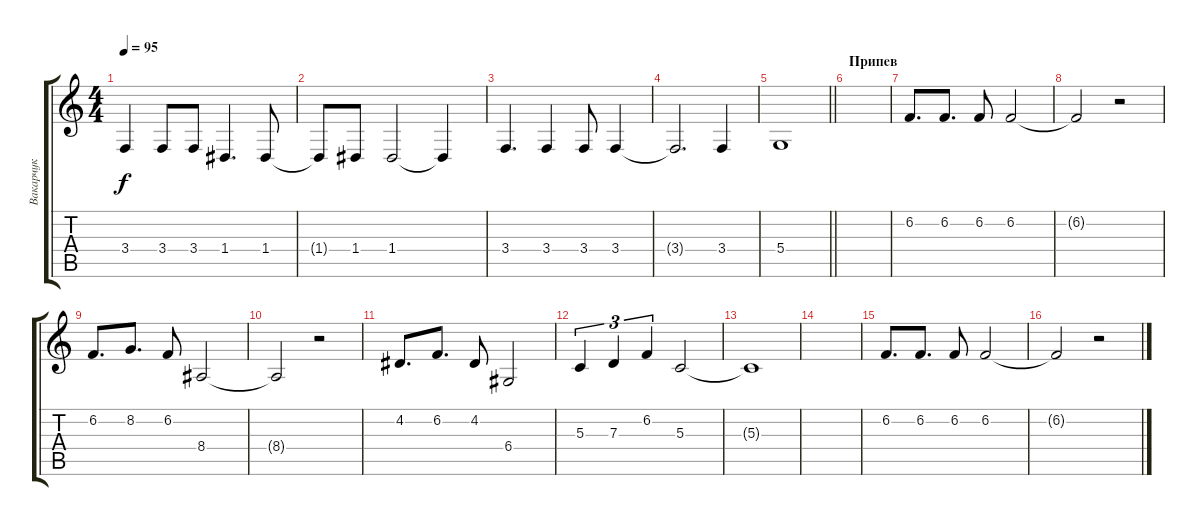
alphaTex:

\track ("Вакарчук" "Вакарчук") {instrument tenorsax}
\staff {score tabs}
\tuning (E4 B3 G3 D3 A2 E2) {hide}
\ts (4 4)
\tempo 95
\clef g2
\ks c
3.4{t}.4{dy f} 3.4.8 3.4.8 1.4.4{d} 1.4.8 |
1.4{t}.8 1.4.8 1.4.2 1.4{t}.4 |
3.4.4{d} 3.4.4 3.4.8 3.4.4 |
3.4{t}.2{d} 3.4.4 |
\barLineRight lightlight
5.4.1 |
\section ("" "Припев")
|
6.2.8{d} 6.2.8{d} 6.2.8 6.2.2 |
6.2{t}.2 r.2 |
6.2.8{d} 8.2.8{d} 6.2.8 8.4.2 |
8.4{t}.2 r.2 |
4.2.8{d} 6.2.8{d} 4.2.8 6.4.2 |
5.3.4{tu (3 2)} 7.3.4{tu (3 2)} 6.2.4{tu (3 2)} 5.3.2 |
5.3{t}.1 |
|
6.2.8{d} 6.2.8{d} 6.2.8 6.2.2 |
6.2{t}.2 r.2
